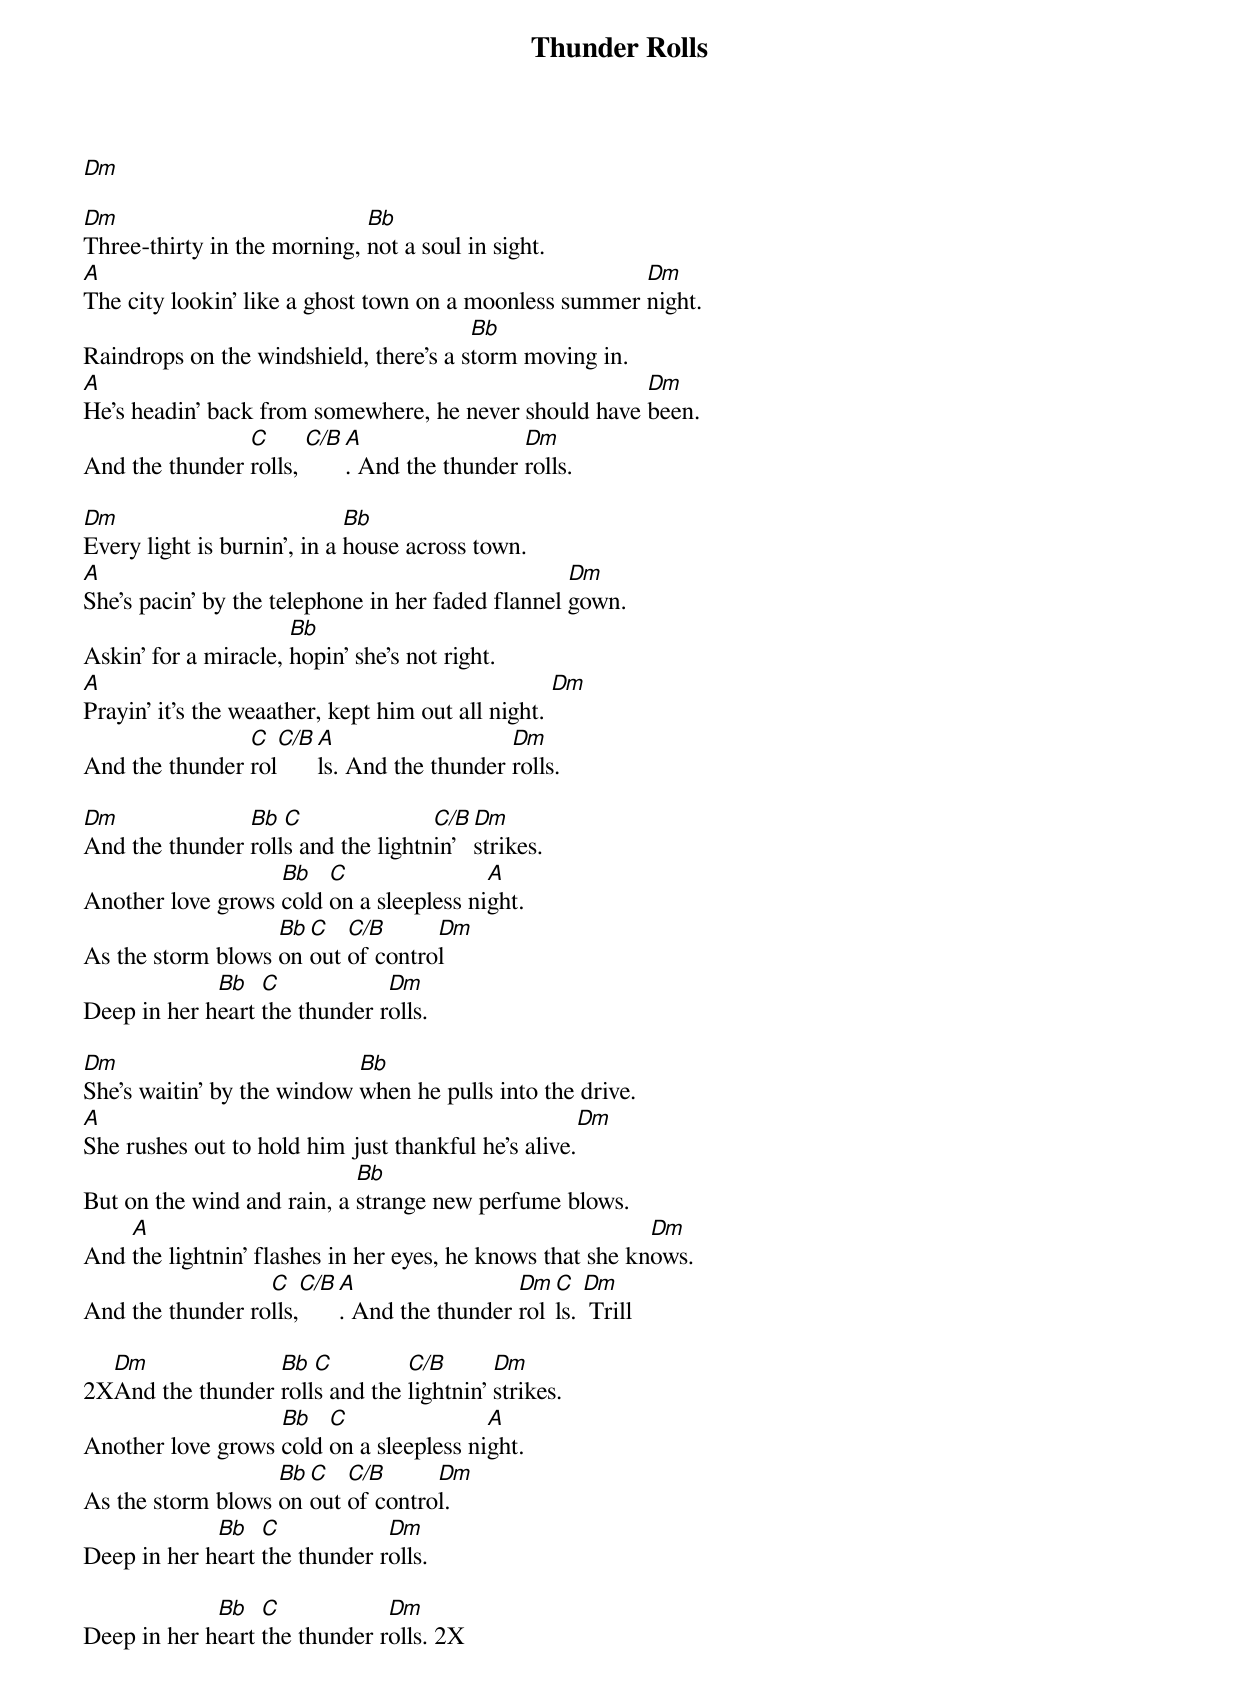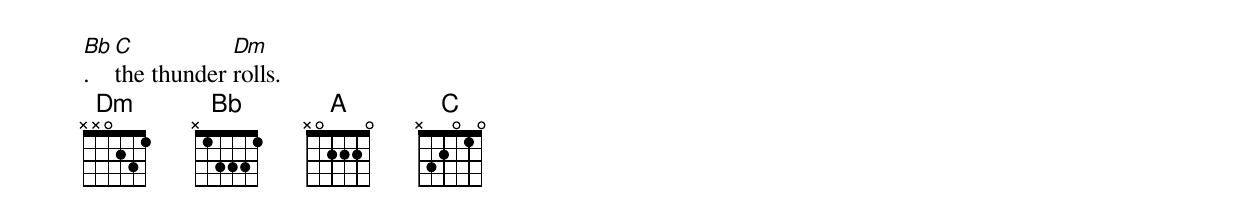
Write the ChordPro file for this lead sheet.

{title:Thunder Rolls}
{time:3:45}
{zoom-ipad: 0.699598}

[Dm]

[Dm]Three-thirty in the morning, [Bb]not a soul in sight.
[A]The city lookin' like a ghost town on a moonless summer [Dm]night.
Raindrops on the windshield, there's a s[Bb]torm moving in.
[A]He's headin' back from somewhere, he never should have [Dm]been.
And the thunder [C]rolls, [C/B][A]. And the thunder [Dm]rolls.

[Dm]Every light is burnin', in a [Bb]house across town.
[A]She's pacin' by the telephone in her faded flannel [Dm]gown.
Askin' for a miracle, [Bb]hopin' she's not right.
[A]Prayin' it's the weaather, kept him out all night. [Dm]
And the thunder [C]rol[C/B][A]ls. And the thunder [Dm]rolls.

[Dm]And the thunder [Bb]roll[C]s and the lightn[C/B]in' [Dm]strikes.
Another love grows [Bb]cold [C]on a sleepless ni[A]ght.
As the storm blows [Bb]on [C]out [C/B]of contro[Dm]l
Deep in her h[Bb]eart [C]the thunder r[Dm]olls.

[Dm]She's waitin' by the window [Bb]when he pulls into the drive.
[A]She rushes out to hold him just thankful he's alive.[Dm]
But on the wind and rain, a [Bb]strange new perfume blows.
And [A]the lightnin' flashes in her eyes, he knows that she kn[Dm]ows.
And the thunder ro[C]lls,[C/B][A]. And the thunder [Dm]rol[C]ls. [Dm] Trill

2X[Dm]And the thunder [Bb]roll[C]s and the [C/B]lightnin' [Dm]strikes.
Another love grows [Bb]cold [C]on a sleepless ni[A]ght.
As the storm blows [Bb]on [C]out [C/B]of contro[Dm]l.
Deep in her h[Bb]eart [C]the thunder r[Dm]olls.

Deep in her h[Bb]eart [C]the thunder r[Dm]olls. 2X
[Bb].   [C]the thunder [Dm]rolls.
